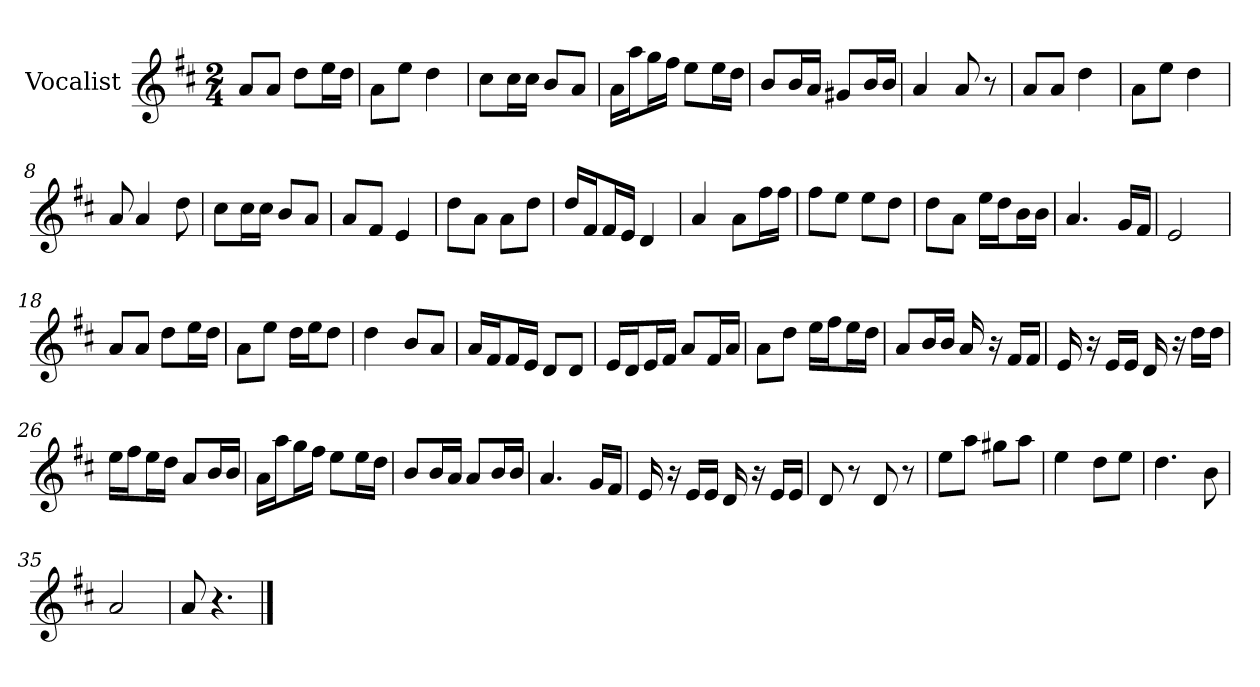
**kern
*part1
*staff1
*I"Vocalist
*k[f#c#]
*D:
*M2/4
=
8aL
8aJ
8ddL
16eeL
16ddJJ
=1
8aL
8eeJ
4dd
=2
8cc#L
16cc#L
16cc#JJ
8bL
8aJ
=3
16aLL
16aaJ
16ggL
16ff#JJ
8eeL
16eeL
16ddJJ
=4
8bL
16bL
16aJJ
8g#XL
16bL
16bJJ
=5
4a
8a
8r
=6
8aL
8aJ
4dd
=7
8aL
8eeJ
4dd
=8
8a
4a
8dd
=9
8cc#L
16cc#L
16cc#JJ
8bL
8aJ
=10
8aL
8f#J
4e
=11
8ddL
8aJ
8aL
8ddJ
=12
16ddLL
16f#J
16f#L
16eJJ
4d
=13
4a
8aL
16ff#L
16ff#JJ
=14
8ff#L
8eeJ
8eeL
8ddJ
=15
8ddL
8aJ
16eeLL
16ddJ
16bL
16bJJ
=16
4.a
16gLL
16f#JJ
=17
2e
=18
8aL
8aJ
8ddL
16eeL
16ddJJ
=19
8aL
8eeJ
16ddLL
16eeJ
8ddJ
=20
4dd
8bL
8aJ
=21
16aLL
16f#J
16f#L
16eJJ
8dL
8dJ
=22
16eLL
16dJ
16eL
16f#JJ
8aL
16f#L
16aJJ
=23
8aL
8ddJ
16eeLL
16ff#J
16eeL
16ddJJ
=24
8aL
16bL
16bJJ
16a
16r
16f#LL
16f#JJ
=25
16e
16r
16eLL
16eJJ
16d
16r
16ddLL
16ddJJ
=26
16eeLL
16ff#J
16eeL
16ddJJ
8aL
16bL
16bJJ
=27
16aLL
16aaJ
16ggL
16ff#JJ
8eeL
16eeL
16ddJJ
=28
8bL
16bL
16aJJ
8aL
16bL
16bJJ
=29
4.a
16gLL
16f#JJ
=30
16e
16r
16eLL
16eJJ
16d
16r
16eLL
16eJJ
=31
8d
8r
8d
8r
=32
8eeL
8aaJ
8gg#XL
8aaJ
=33
4ee
8ddL
8eeJ
=34
4.dd
8b
=35
2a
=36
8a
4.r
==
*-
